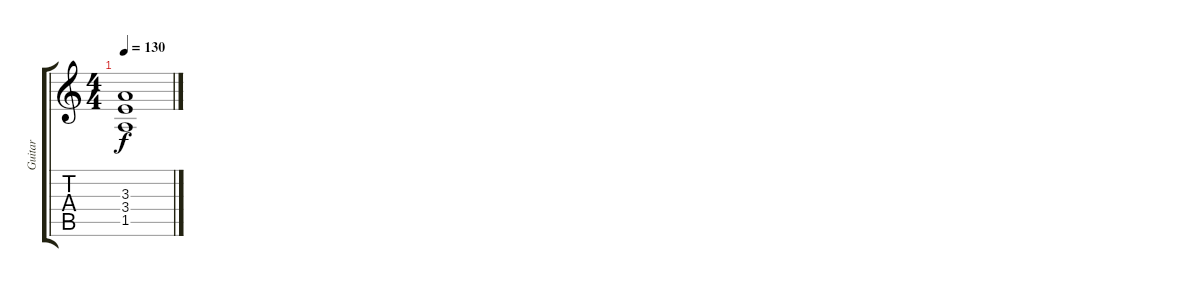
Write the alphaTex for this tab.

\track ("Guitar" "Guitar") {instrument distortionguitar}
\staff {score tabs}
\tuning (Eb4 Bb3 Gb3 Db3 Ab2 Eb2) {hide}
\ts (4 4)
\section ("" "")
\tempo 130
\clef g2
\ks c
(3.3 3.4 1.5).1{dy f}
